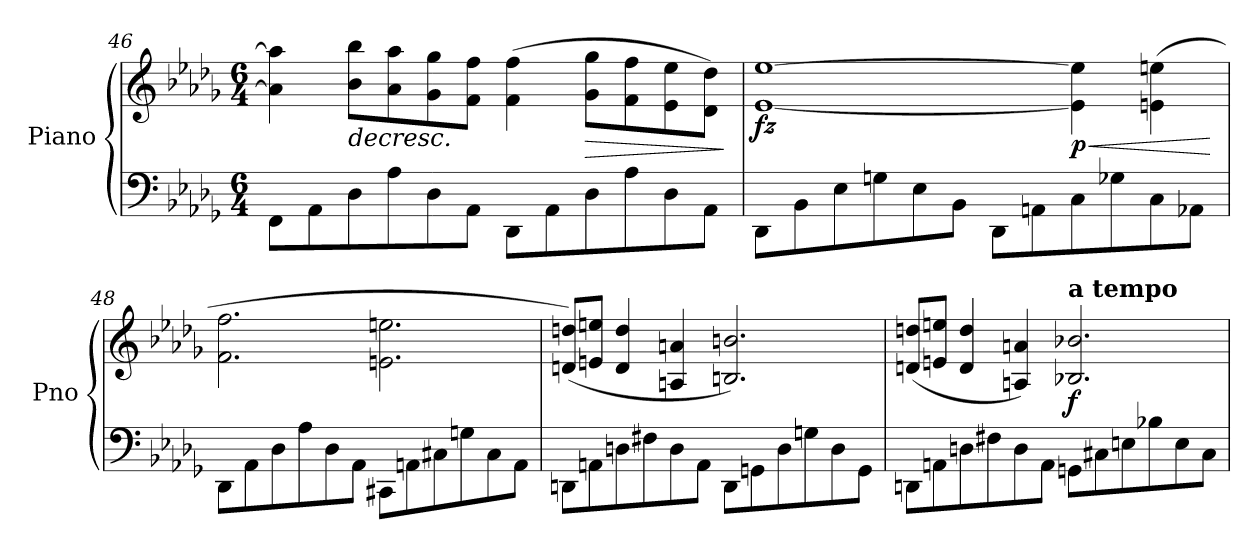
**kern	**kern	**dynam
*part1	*part1	*part1
*staff2	*staff1	*staff1/2
*I"Piano	*	*
*I'Pno	*	*
*clefF4	*clefG2	*
*k[b-e-a-d-g-]	*k[b-e-a-d-g-]	*
*M6/4	*M6/4	*
=46	=46	=46
8FF\L	4a-\] 4aa-\]	.
8AA-\	.	.
!	!	!LO:HP:b
8D-\	8b-\ 8bb-\L	>
8A-\	8a-\ 8aa-\	.
8D-\	8g-\ 8gg-\	.
8AA-\J	8f\ 8ff\J	.
8DD-\L	(4f\ 4ff\	.
8AA-\	.	.
!	!	!LO:HP:b
8D-\	8g-\ 8gg-\L	>
8A-\	8f\ 8ff\	.
8D-\	8e-\ 8ee-\	.
8AA-\J	8d-\ 8dd-\J)	.
.	.	] ]
!!LO:LB:g=z
=47	=47	=47
!	!	!LO:DY:b
8DD-\L	[1e- [1ee-	fz
8BB-\	.	.
8E-\	.	.
8Gn\	.	.
8E-\	.	.
8BB-\J	.	.
8DD-\L	.	.
8AAn\	.	.
!	!	!LO:HP:b
!	!	!LO:DY:n=1:b
8C\	4e-\] 4ee-\]	< p
8G-X\	.	.
8C\	(4en\ 4een\	.
8AA-X\J	.	.
.	.	[
=48	=48	=48
8DD-\L	2.f\ 2.ff\	.
8AA-\	.	.
8D-\	.	.
8A-\	.	.
8D-\	.	.
8AA-\J	.	.
8CC#X\L	2.en\ 2.een\	.
8AAn\	.	.
8C#X\	.	.
8Gn\	.	.
8C#\	.	.
8AA\J	.	.
=49	=49	=49
8DDn\L	(8dn/ 8ddn/L)	.
8AAn\	8en/ 8een/J	.
8Dn\	4d/ 4dd/	.
8F#X\	.	.
8D\	4An/ 4an/	.
8AA\J	.	.
8DD\L	2.Bn/ 2.bn/)	.
8GGn\	.	.
8D\	.	.
8Gn\	.	.
8D\	.	.
8GG\J	.	.
!!LO:LB:g=z
=50	=50	=50
8DDn\L	(8dn/ 8ddn/L	.
8AAn\	8en/ 8een/J	.
8Dn\	4d/ 4dd/	.
8F#X\	.	.
8D\	4An/ 4an/)	.
8AA\J	.	.
!	!LO:TX:a:B:t=a tempo	!
!	!	!LO:DY:b
8GGn\L	2.B-X/ 2.b-X/	f
8C#X\	.	.
8En\	.	.
8B-X\	.	.
8E\	.	.
8C#\J	.	.
=	=	=
*-	*-	*-
